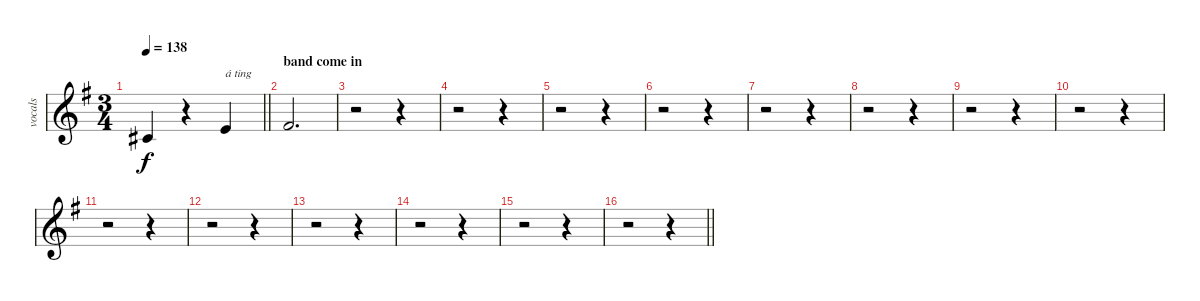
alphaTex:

\track ("vocals" "vocals") {instrument flute}
\staff {score}
\tuning (E4 B3 G3 D3 A2 E2 B1) {hide}
\ts (3 4)
\tempo 138
\clef g2
\barLineRight lightlight
\ks eminor
11.4{t}.4{dy f} r.4 9.3.4{txt "á ting "} |
\section ("" "band come in")
11.3.2{d} |
r.2 r.4 |
r.2 r.4 |
r.2 r.4 |
r.2 r.4 |
r.2 r.4 |
r.2 r.4 |
r.2 r.4 |
r.2 r.4 |
r.2 r.4 |
r.2 r.4 |
r.2 r.4 |
r.2 r.4 |
r.2 r.4 |
\barLineRight lightlight
r.2 r.4
